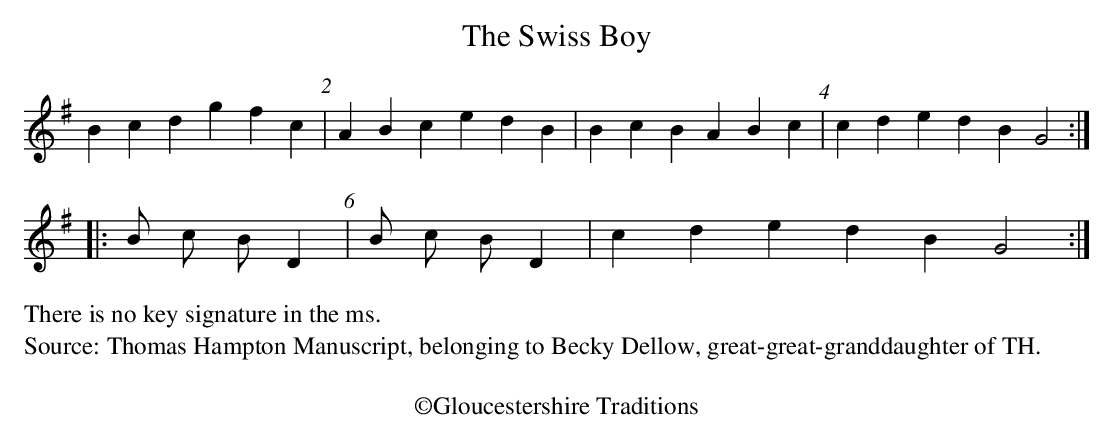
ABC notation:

X:1
T:Swiss Boy, The
M:none
L:1/4
K:G %No key was indicated in the ms.
Bcd gfc | ABcedB | BcBABc | cdedBG2 :|
|: B/ c/ B/ D | B/ c/ B/ D | cdedBG2 :|
